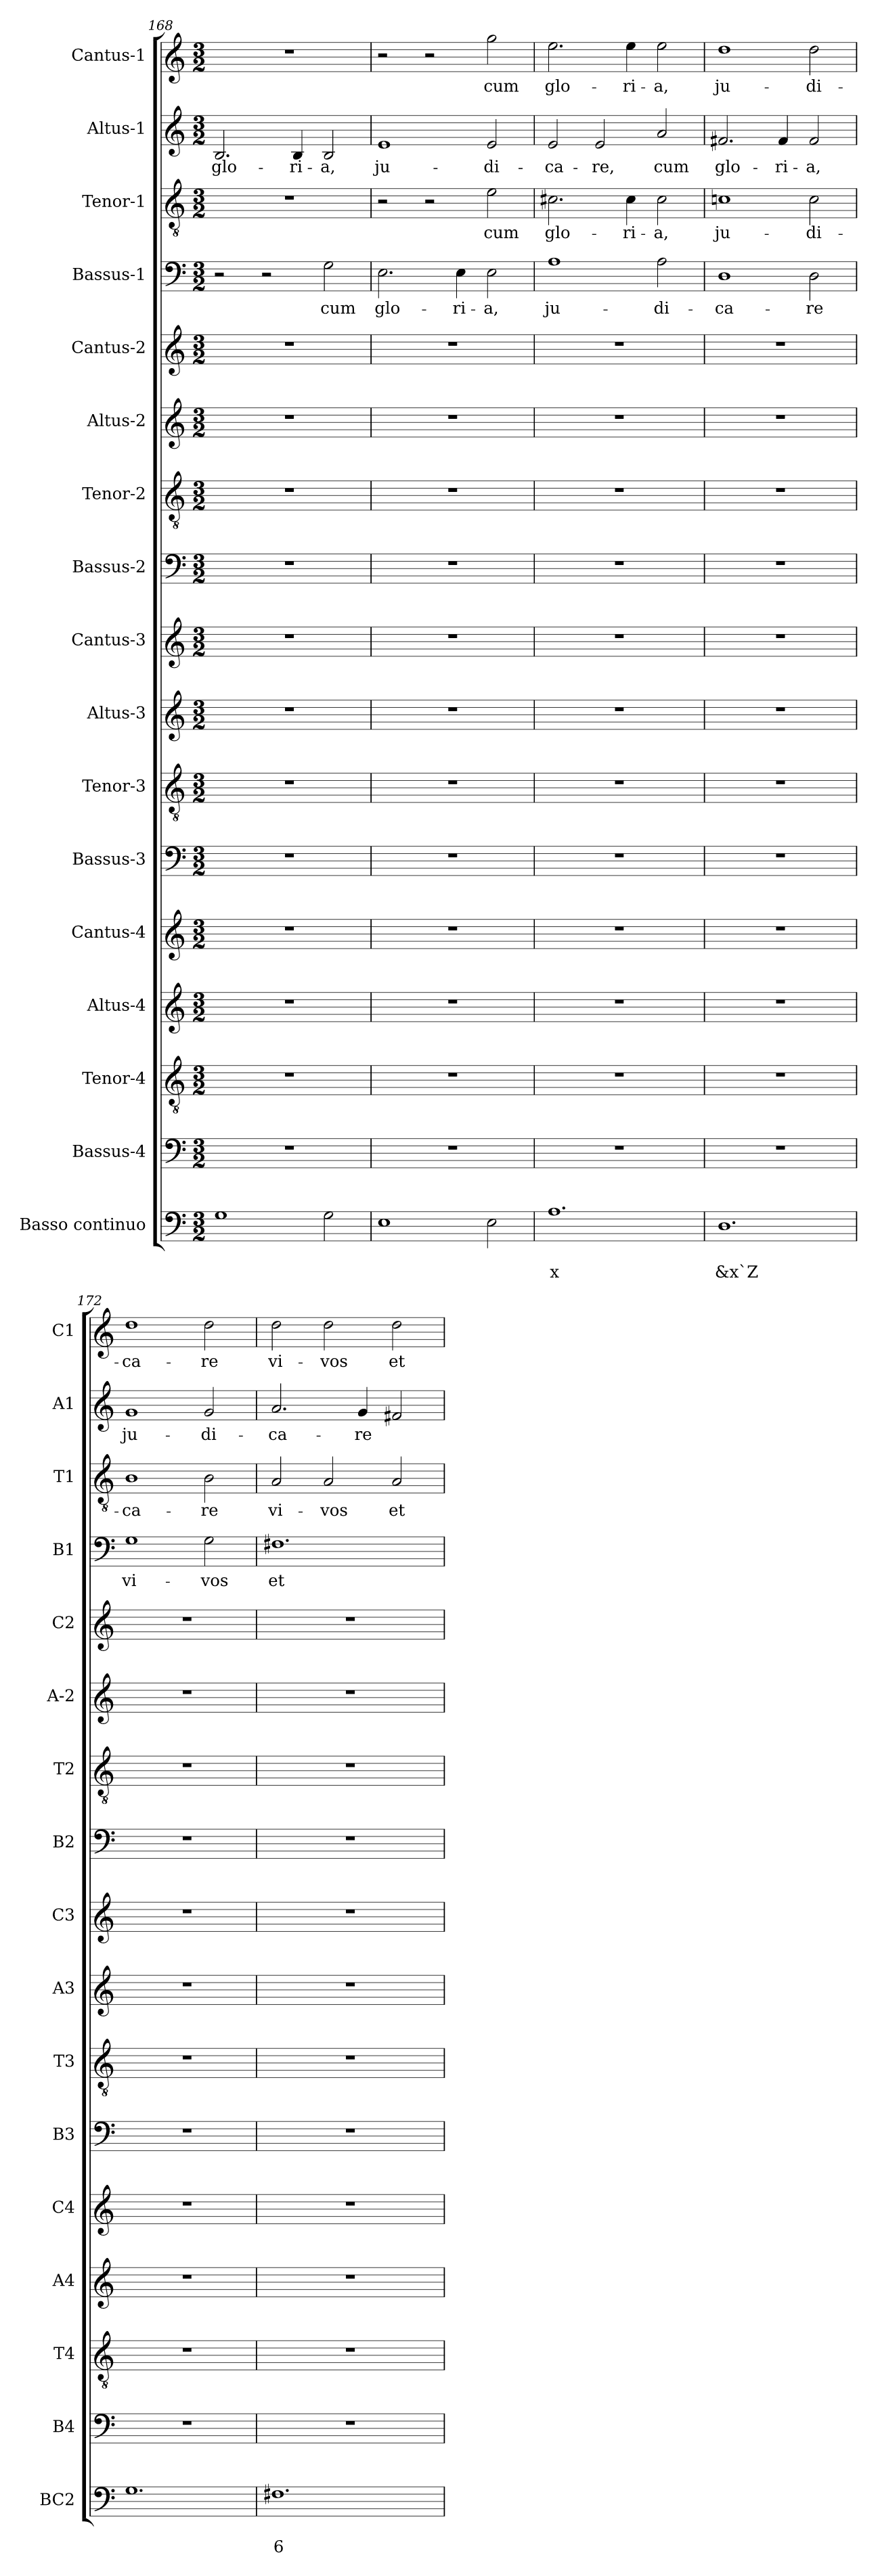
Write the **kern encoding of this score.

**kern	**text	**text	**kern	**kern	**kern	**kern	**kern	**kern	**kern	**kern	**kern	**kern	**kern	**kern	**kern	**text	**kern	**text	**kern	**text	**kern	**text
*part17	*part17	*part17	*part16	*part15	*part14	*part13	*part12	*part11	*part10	*part9	*part8	*part7	*part6	*part5	*part4	*part4	*part3	*part3	*part2	*part2	*part1	*part1
*staff17	*staff17	*staff17	*staff16	*staff15	*staff14	*staff13	*staff12	*staff11	*staff10	*staff9	*staff8	*staff7	*staff6	*staff5	*staff4	*staff4	*staff3	*staff3	*staff2	*staff2	*staff1	*staff1
*I"Basso continuo	*	*	*I"Bassus-4	*I"Tenor-4	*I"Altus-4	*I"Cantus-4	*I"Bassus-3	*I"Tenor-3	*I"Altus-3	*I"Cantus-3	*I"Bassus-2	*I"Tenor-2	*I"Altus-2	*I"Cantus-2	*I"Bassus-1	*	*I"Tenor-1	*	*I"Altus-1	*	*I"Cantus-1	*
*I'BC2	*	*	*I'B4	*I'T4	*I'A4	*I'C4	*I'B3	*I'T3	*I'A3	*I'C3	*I'B2	*I'T2	*I'A-2	*I'C2	*I'B1	*	*I'T1	*	*I'A1	*	*I'C1	*
*clefF4	*	*	*clefF4	*clefGv2	*clefG2	*clefG2	*clefF4	*clefGv2	*clefG2	*clefG2	*clefF4	*clefGv2	*clefG2	*clefG2	*clefF4	*	*clefGv2	*	*clefG2	*	*clefG2	*
*k[]	*	*	*k[]	*k[]	*k[]	*k[]	*k[]	*k[]	*k[]	*k[]	*k[]	*k[]	*k[]	*k[]	*k[]	*	*k[]	*	*k[]	*	*k[]	*
*C:	*	*	*C:	*C:	*C:	*C:	*C:	*C:	*C:	*C:	*C:	*C:	*C:	*C:	*C:	*	*C:	*	*C:	*	*C:	*
*M3/2	*	*	*M3/2	*M3/2	*M3/2	*M3/2	*M3/2	*M3/2	*M3/2	*M3/2	*M3/2	*M3/2	*M3/2	*M3/2	*M3/2	*	*M3/2	*	*M3/2	*	*M3/2	*
=168	=168	=168	=168	=168	=168	=168	=168	=168	=168	=168	=168	=168	=168	=168	=168	=168	=168	=168	=168	=168	=168	=168
!	!	!	!	!	!	!	!	!	!	!	!	!	!	!	!	!	!	!	!	!LO:LY:b	!	!
1G	.	.	1.r	1.r	1.r	1.r	1.r	1.r	1.r	1.r	1.r	1.r	1.r	1.r	2r	.	1.r	.	2.B/	glo-	1.r	.
.	.	.	.	.	.	.	.	.	.	.	.	.	.	.	2r	.	.	.	.	.	.	.
!	!	!	!	!	!	!	!	!	!	!	!	!	!	!	!	!	!	!	!	!LO:LY:b	!	!
.	.	.	.	.	.	.	.	.	.	.	.	.	.	.	.	.	.	.	4B/	-ri-	.	.
!	!	!	!	!	!	!	!	!	!	!	!	!	!	!	!	!LO:LY:b	!	!	!	!LO:LY:b	!	!
2G\	.	.	.	.	.	.	.	.	.	.	.	.	.	.	2G\	cum	.	.	2B/	-a,	.	.
=169	=169	=169	=169	=169	=169	=169	=169	=169	=169	=169	=169	=169	=169	=169	=169	=169	=169	=169	=169	=169	=169	=169
!	!	!	!	!	!	!	!	!	!	!	!	!	!	!	!	!LO:LY:b	!	!	!	!LO:LY:b	!	!
1E	.	.	1.r	1.r	1.r	1.r	1.r	1.r	1.r	1.r	1.r	1.r	1.r	1.r	2.E\	glo-	2r	.	1e	ju-	2r	.
.	.	.	.	.	.	.	.	.	.	.	.	.	.	.	.	.	2r	.	.	.	2r	.
!	!	!	!	!	!	!	!	!	!	!	!	!	!	!	!	!LO:LY:b	!	!	!	!	!	!
.	.	.	.	.	.	.	.	.	.	.	.	.	.	.	4E\	-ri-	.	.	.	.	.	.
!	!	!	!	!	!	!	!	!	!	!	!	!	!	!	!	!LO:LY:b	!	!LO:LY:b	!	!LO:LY:b	!	!LO:LY:b
2E\	.	.	.	.	.	.	.	.	.	.	.	.	.	.	2E\	-a,	2e\	cum	2e/	-di-	2gg\	cum
=170	=170	=170	=170	=170	=170	=170	=170	=170	=170	=170	=170	=170	=170	=170	=170	=170	=170	=170	=170	=170	=170	=170
!	!	!LO:LY:b	!	!	!	!	!	!	!	!	!	!	!	!	!	!LO:LY:b	!	!LO:LY:b	!	!LO:LY:b	!	!LO:LY:b
1.A	.	x	1.r	1.r	1.r	1.r	1.r	1.r	1.r	1.r	1.r	1.r	1.r	1.r	1A	ju-	2.c#X\	glo-	2e/	-ca-	2.ee\	glo-
!	!	!	!	!	!	!	!	!	!	!	!	!	!	!	!	!	!	!	!	!LO:LY:b	!	!
.	.	.	.	.	.	.	.	.	.	.	.	.	.	.	.	.	.	.	2e/	-re,	.	.
!	!	!	!	!	!	!	!	!	!	!	!	!	!	!	!	!	!	!LO:LY:b	!	!	!	!LO:LY:b
.	.	.	.	.	.	.	.	.	.	.	.	.	.	.	.	.	4c#\	-ri-	.	.	4ee\	-ri-
!	!	!	!	!	!	!	!	!	!	!	!	!	!	!	!	!LO:LY:b	!	!LO:LY:b	!	!LO:LY:b	!	!LO:LY:b
.	.	.	.	.	.	.	.	.	.	.	.	.	.	.	2A\	-di-	2c#\	-a,	2a/	cum	2ee\	-a,
=171	=171	=171	=171	=171	=171	=171	=171	=171	=171	=171	=171	=171	=171	=171	=171	=171	=171	=171	=171	=171	=171	=171
!	!	!LO:LY:b	!	!	!	!	!	!	!	!	!	!	!	!	!	!LO:LY:b	!	!LO:LY:b	!	!LO:LY:b	!	!LO:LY:b
1.D	.	&x`Z	1.r	1.r	1.r	1.r	1.r	1.r	1.r	1.r	1.r	1.r	1.r	1.r	1D	-ca-	1cni	ju-	2.f#X/	glo-	1dd	ju-
!	!	!	!	!	!	!	!	!	!	!	!	!	!	!	!	!	!	!	!	!LO:LY:b	!	!
.	.	.	.	.	.	.	.	.	.	.	.	.	.	.	.	.	.	.	4f#/	-ri-	.	.
!	!	!	!	!	!	!	!	!	!	!	!	!	!	!	!	!LO:LY:b	!	!LO:LY:b	!	!LO:LY:b	!	!LO:LY:b
.	.	.	.	.	.	.	.	.	.	.	.	.	.	.	2D\	-re	2c\	-di-	2f#/	-a,	2dd\	-di-
!!LO:LB:g=z
=172	=172	=172	=172	=172	=172	=172	=172	=172	=172	=172	=172	=172	=172	=172	=172	=172	=172	=172	=172	=172	=172	=172
!	!	!	!	!	!	!	!	!	!	!	!	!	!	!	!	!LO:LY:b	!	!LO:LY:b	!	!LO:LY:b	!	!LO:LY:b
1.G	.	.	1.r	1.r	1.r	1.r	1.r	1.r	1.r	1.r	1.r	1.r	1.r	1.r	1G	vi-	1B	-ca-	1g	ju-	1dd	-ca-
!	!	!	!	!	!	!	!	!	!	!	!	!	!	!	!	!LO:LY:b	!	!LO:LY:b	!	!LO:LY:b	!	!LO:LY:b
.	.	.	.	.	.	.	.	.	.	.	.	.	.	.	2G\	-vos	2B\	-re	2g/	-di-	2dd\	-re
=173	=173	=173	=173	=173	=173	=173	=173	=173	=173	=173	=173	=173	=173	=173	=173	=173	=173	=173	=173	=173	=173	=173
!	!	!LO:LY:b	!	!	!	!	!	!	!	!	!	!	!	!	!	!LO:LY:b	!	!LO:LY:b	!	!LO:LY:b	!	!LO:LY:b
1.F#X	.	6	1.r	1.r	1.r	1.r	1.r	1.r	1.r	1.r	1.r	1.r	1.r	1.r	1.F#X	et	2A/	vi-	2.a/	-ca-	2dd\	vi-
!	!	!	!	!	!	!	!	!	!	!	!	!	!	!	!	!	!	!LO:LY:b	!	!	!	!LO:LY:b
.	.	.	.	.	.	.	.	.	.	.	.	.	.	.	.	.	2A/	-vos	.	.	2dd\	-vos
!	!	!	!	!	!	!	!	!	!	!	!	!	!	!	!	!	!	!	!	!LO:LY:b	!	!
.	.	.	.	.	.	.	.	.	.	.	.	.	.	.	.	.	.	.	4g/	-re	.	.
!	!	!	!	!	!	!	!	!	!	!	!	!	!	!	!	!	!	!LO:LY:b	!	!	!	!LO:LY:b
.	.	.	.	.	.	.	.	.	.	.	.	.	.	.	.	.	2A/	et	2f#X/	.	2dd\	et
=	=	=	=	=	=	=	=	=	=	=	=	=	=	=	=	=	=	=	=	=	=	=
*-	*-	*-	*-	*-	*-	*-	*-	*-	*-	*-	*-	*-	*-	*-	*-	*-	*-	*-	*-	*-	*-	*-
